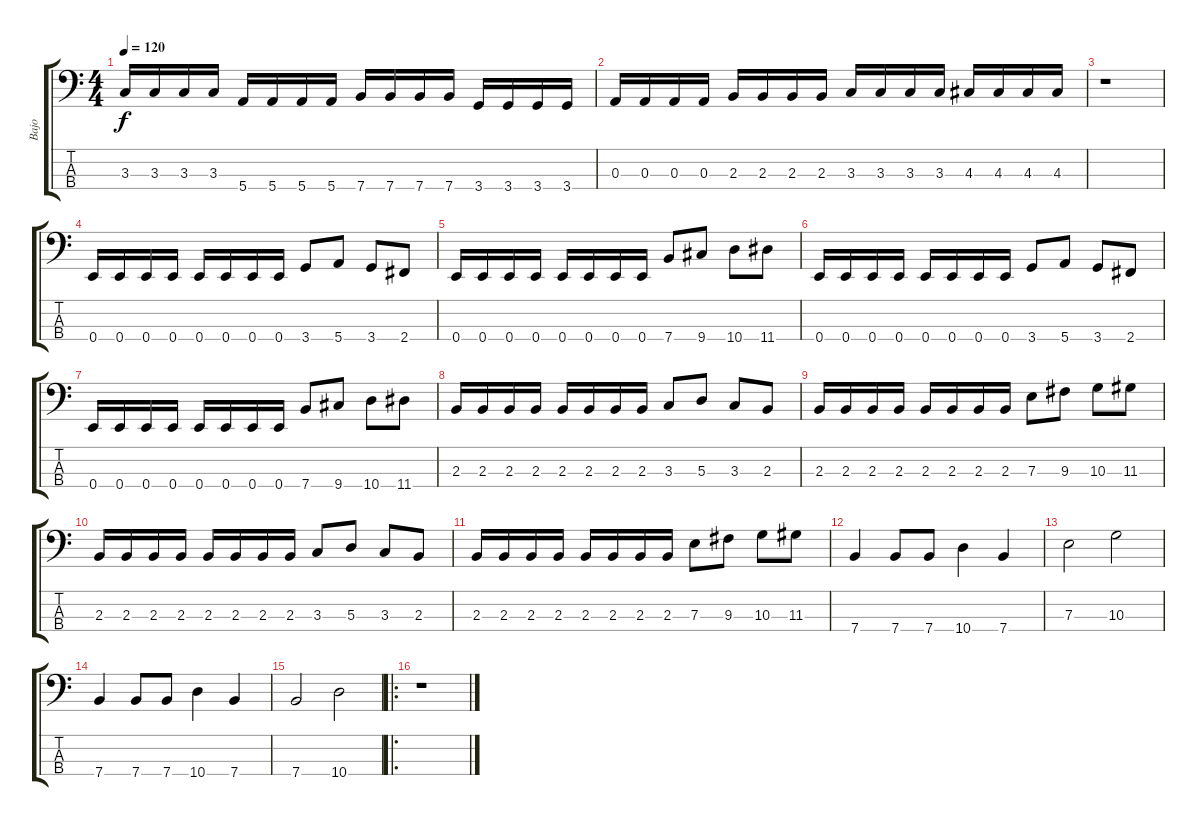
\track ("Bajo" "Bajo") {instrument electricbassfinger}
\staff {score tabs}
\tuning (G2 D2 A1 E1) {hide}
\ts (4 4)
\tempo 120
\clef f4
\ks c
3.3.16{dy f} 3.3.16 3.3.16 3.3.16 5.4.16 5.4.16 5.4.16 5.4.16 7.4.16 7.4.16 7.4.16 7.4.16 3.4.16 3.4.16 3.4.16 3.4.16 |
0.3.16 0.3.16 0.3.16 0.3.16 2.3.16 2.3.16 2.3.16 2.3.16 3.3.16 3.3.16 3.3.16 3.3.16 4.3.16 4.3.16 4.3.16 4.3.16 |
r.1 |
0.4.16 0.4.16 0.4.16 0.4.16 0.4.16 0.4.16 0.4.16 0.4.16 3.4.8 5.4.8 3.4.8 2.4.8 |
0.4.16 0.4.16 0.4.16 0.4.16 0.4.16 0.4.16 0.4.16 0.4.16 7.4.8 9.4.8 10.4.8 11.4.8 |
0.4.16 0.4.16 0.4.16 0.4.16 0.4.16 0.4.16 0.4.16 0.4.16 3.4.8 5.4.8 3.4.8 2.4.8 |
0.4.16 0.4.16 0.4.16 0.4.16 0.4.16 0.4.16 0.4.16 0.4.16 7.4.8 9.4.8 10.4.8 11.4.8 |
2.3.16 2.3.16 2.3.16 2.3.16 2.3.16 2.3.16 2.3.16 2.3.16 3.3.8 5.3.8 3.3.8 2.3.8 |
2.3.16 2.3.16 2.3.16 2.3.16 2.3.16 2.3.16 2.3.16 2.3.16 7.3.8 9.3.8 10.3.8 11.3.8 |
2.3.16 2.3.16 2.3.16 2.3.16 2.3.16 2.3.16 2.3.16 2.3.16 3.3.8 5.3.8 3.3.8 2.3.8 |
2.3.16 2.3.16 2.3.16 2.3.16 2.3.16 2.3.16 2.3.16 2.3.16 7.3.8 9.3.8 10.3.8 11.3.8 |
7.4.4 7.4.8 7.4.8 10.4.4 7.4.4 |
7.3.2 10.3.2 |
7.4.4 7.4.8 7.4.8 10.4.4 7.4.4 |
7.4.2 10.4.2 |
\ro
r.1
